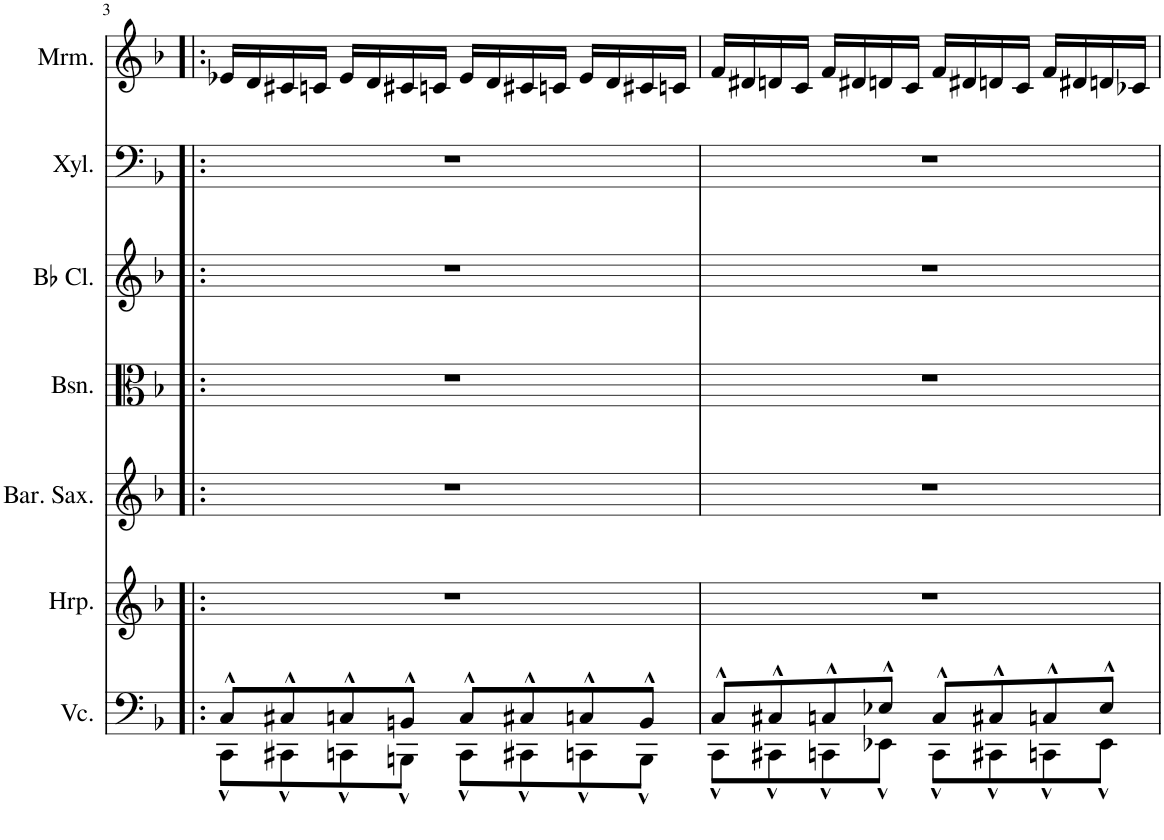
**kern	**kern	**kern	**kern	**kern	**kern	**kern
*part7	*part6	*part5	*part4	*part3	*part2	*part1
*staff7	*staff6	*staff5	*staff4	*staff3	*staff2	*staff1
*I"Violoncello	*I"Harp	*I"Baritone Saxophone	*I"Bassoon	*I"Bb Clarinet	*I"Xylophone	*I"Marimba
*I'Vc.	*I'Hrp.	*I'Bar. Sax.	*I'Bsn.	*I'Bb Cl.	*I'Xyl.	*I'Mrm.
!!LO:PB:g=z
*clefF4	*clefG2	*clefG2	*clefC3	*clefG2	*clefF4	*clefG2
*	*Trd8c14	*Trd12c21	*	*Trd1c2	*Trd-7c-12	*
*k[b-]	*k[b-]	*k[b-]	*k[b-]	*k[b-]	*k[b-]	*k[b-]
*M4/4	*M4/4	*M4/4	*M4/4	*M4/4	*M4/4	*M4/4
=3!|:	=3!|:	=3!|:	=3!|:	=3!|:	=3!|:	=3!|:
*^	*	*	*	*	*	*
8C^^/L	8CC^^\L	1r	1r	1r	1r	1r	16e-X/LL
.	.	.	.	.	.	.	16d/
8C#X^^/	8CC#X^^\	.	.	.	.	.	16c#X/
.	.	.	.	.	.	.	16cn/JJ
8Cn^^/	8CCn^^\	.	.	.	.	.	16e-/LL
.	.	.	.	.	.	.	16d/
8BBn^^/J	8BBBn^^\J	.	.	.	.	.	16c#X/
.	.	.	.	.	.	.	16cn/JJ
8C^^/L	8CC^^\L	.	.	.	.	.	16e-/LL
.	.	.	.	.	.	.	16d/
8C#X^^/	8CC#X^^\	.	.	.	.	.	16c#X/
.	.	.	.	.	.	.	16cn/JJ
8Cn^^/	8CCn^^\	.	.	.	.	.	16e-/LL
.	.	.	.	.	.	.	16d/
8BB^^/J	8BBB^^\J	.	.	.	.	.	16c#X/
.	.	.	.	.	.	.	16cn/JJ
=4	=4	=4	=4	=4	=4	=4	=4
8C^^/L	8CC^^\L	1r	1r	1r	1r	1r	16f/LL
.	.	.	.	.	.	.	16d#X/
8C#X^^/	8CC#X^^\	.	.	.	.	.	16dn/
.	.	.	.	.	.	.	16c/JJ
8Cn^^/	8CCn^^\	.	.	.	.	.	16f/LL
.	.	.	.	.	.	.	16d#X/
8E-X^^/J	8EE-X^^\J	.	.	.	.	.	16dn/
.	.	.	.	.	.	.	16c/JJ
8C^^/L	8CC^^\L	.	.	.	.	.	16f/LL
.	.	.	.	.	.	.	16d#X/
8C#X^^/	8CC#X^^\	.	.	.	.	.	16dn/
.	.	.	.	.	.	.	16c/JJ
8Cn^^/	8CCn^^\	.	.	.	.	.	16f/LL
.	.	.	.	.	.	.	16d#X/
8E-^^/J	8EE-^^\J	.	.	.	.	.	16dn/
.	.	.	.	.	.	.	16c-X/JJ
*v	*v	*	*	*	*	*	*
=	=	=	=	=	=	=
*-	*-	*-	*-	*-	*-	*-
